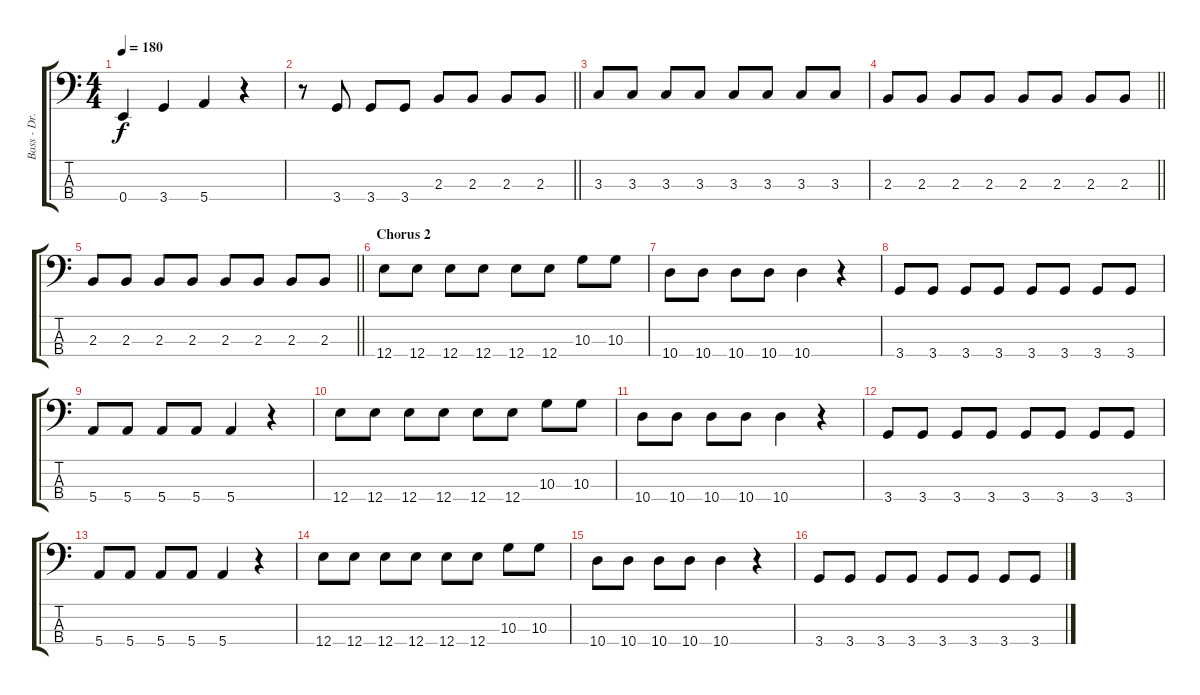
\track ("Bass - Dr. Matt Destruction" "Bass - Dr.") {instrument electricbasspick}
\staff {score tabs}
\tuning (G2 D2 A1 E1) {hide}
\ts (4 4)
\tempo 180
\clef f4
\ks c
0.4.4{dy f} 3.4.4 5.4.4 r.4 |
\barLineRight lightlight
r.8 3.4.8 3.4.8 3.4.8 2.3.8 2.3.8 2.3.8 2.3.8 |
\section ("" "")
3.3.8 3.3.8 3.3.8 3.3.8 3.3.8 3.3.8 3.3.8 3.3.8 |
\barLineRight lightlight
2.3.8 2.3.8 2.3.8 2.3.8 2.3.8 2.3.8 2.3.8 2.3.8 |
\barLineRight lightlight
2.3.8 2.3.8 2.3.8 2.3.8 2.3.8 2.3.8 2.3.8 2.3.8 |
\section ("" "Chorus 2")
12.4.8 12.4.8 12.4.8 12.4.8 12.4.8 12.4.8 10.3.8 10.3.8 |
10.4.8 10.4.8 10.4.8 10.4.8 10.4.4 r.4 |
3.4.8 3.4.8 3.4.8 3.4.8 3.4.8 3.4.8 3.4.8 3.4.8 |
5.4.8 5.4.8 5.4.8 5.4.8 5.4.4 r.4 |
12.4.8 12.4.8 12.4.8 12.4.8 12.4.8 12.4.8 10.3.8 10.3.8 |
10.4.8 10.4.8 10.4.8 10.4.8 10.4.4 r.4 |
3.4.8 3.4.8 3.4.8 3.4.8 3.4.8 3.4.8 3.4.8 3.4.8 |
5.4.8 5.4.8 5.4.8 5.4.8 5.4.4 r.4 |
12.4.8 12.4.8 12.4.8 12.4.8 12.4.8 12.4.8 10.3.8 10.3.8 |
10.4.8 10.4.8 10.4.8 10.4.8 10.4.4 r.4 |
3.4.8 3.4.8 3.4.8 3.4.8 3.4.8 3.4.8 3.4.8 3.4.8
